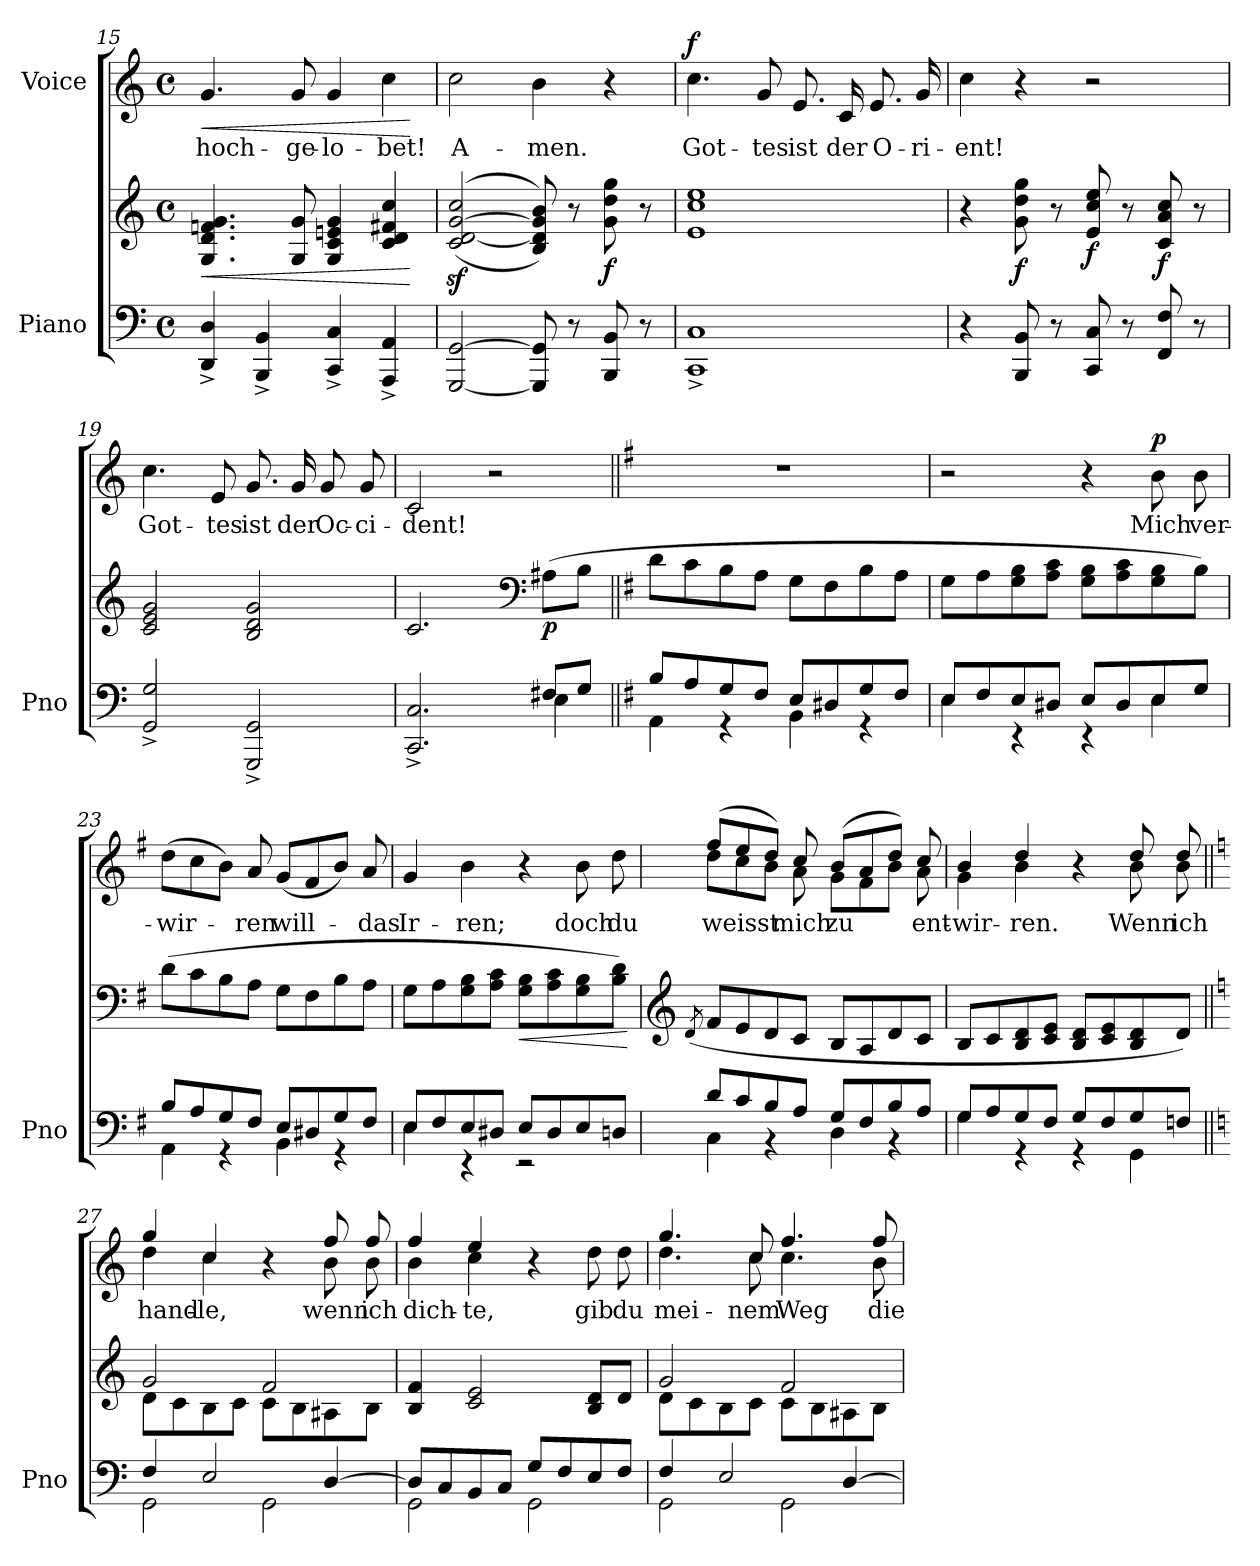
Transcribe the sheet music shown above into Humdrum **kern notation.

**kern	**kern	**dynam	**kern	**text	**dynam
*part2	*part2	*part2	*part1	*part1	*part1
*staff3	*staff2	*staff2/3	*staff1	*staff1	*staff1
*I"Piano	*	*	*I"Voice	*	*
*I'Pno	*	*	*	*	*
*clefF4	*clefG2	*	*clefG2	*	*
*k[]	*k[]	*	*k[]	*	*
*M4/4	*M4/4	*	*M4/4	*	*
*met(c)	*met(c)	*	*met(c)	*	*
=15	=15	=15	=15	=15	=15
!	!	!LO:HP:b	!	!	!LO:HP:b
4DD/^ 4D/^	4.G/ 4.d/ 4.fn/ 4.g/	<	4.g/	hoch-	<
4BBB/^ 4BB/^	.	.	.	.	.
.	8G/ 8g/	.	8g/	-ge-	.
4CC/^ 4C/^	4G/ 4c/ 4en/ 4g/	.	4g/	-lo-	.
4AAA/^ 4AA/^	4c/ 4d/ 4f#X/ 4cc/	.	4cc\	-bet!	.
.	.	[	.	.	[
=16	=16	=16	=16	=16	=16
[2GGG/ [2GG/	(<(2c/z< [<2d/z< [>2g/z< 2cc/z<	.	2cc\	A-	.
8GGG/] 8GG/]	8B/ 8d/] 8g/] 8b/))	.	4b\	-men.	.
8r	8r	.	.	.	.
!	!	!LO:DY:b	!	!	!
8BBB/ 8BB/	8g\ 8dd\ 8gg\	f	4r	.	.
8r	8r	.	.	.	.
=17	=17	=17	=17	=17	=17
!	!	!	!	!	!LO:DY:a
1CC^> 1C^>	1e 1cc 1ee	.	4.cc\	Got-	f
.	.	.	8g/	-tes	.
.	.	.	8.e/	ist	.
.	.	.	16c/	der	.
.	.	.	8.e/	O-	.
.	.	.	16g/	-ri-	.
=18	=18	=18	=18	=18	=18
4r	4r	.	4cc\	-ent!	.
!	!	!LO:DY:b	!	!	!
8BBB/ 8BB/	8g\ 8dd\ 8gg\	f	4r	.	.
8r	8r	.	.	.	.
!	!	!LO:DY:b	!	!	!
8CC/ 8C/	8e/ 8cc/ 8ee/	f	2r	.	.
8r	8r	.	.	.	.
!	!	!LO:DY:b	!	!	!
8FF/ 8F/	8c/ 8a/ 8cc/	f	.	.	.
8r	8r	.	.	.	.
=19	=19	=19	=19	=19	=19
2GG/^> 2G/^>	2c/ 2e/ 2g/	.	4.cc\	Got-	.
.	.	.	8e/	-tes	.
2GGG/^> 2GG/^>	2B/ 2d/ 2g/	.	8.g/	ist	.
.	.	.	16g/	der	.
.	.	.	8g/	Oc-	.
.	.	.	8g/	-ci-	.
=20	=20	=20	=20	=20	=20
*^	*	*	*	*	*
2.CC/^> 2.C/^>	2.ryy	2.c/	.	2c/	-dent!	.
.	.	.	.	2r	.	.
*	*	*clefF4	*	*	*	*
!	!	!	!LO:DY:b	!	!	!
8F#X/L	4E\	(8A#X\L	p	.	.	.
8G/J	.	8B\J	.	.	.	.
=21||	=21||	=21||	=21||	=21||	=21||	=21||
*k[f#]	*	*k[f#]	*	*k[f#]	*	*
8B/L	4AA\	8d\L	.	1r	.	.
8A/	.	8c\	.	.	.	.
8G/	4r	8B\	.	.	.	.
8F#/J	.	8A\J	.	.	.	.
8E/L	4BB\	8G\L	.	.	.	.
8D#X/	.	8F#\	.	.	.	.
8G/	4r	8B\	.	.	.	.
8F#/J	.	8A\J	.	.	.	.
=22	=22	=22	=22	=22	=22	=22
8E/L	4E\	8G\L	.	2r	.	.
8F#/	.	8A\	.	.	.	.
8E/	4r	8G\ 8B\	.	.	.	.
8D#X/J	.	8A\ 8c\J	.	.	.	.
8E/L	4r	8G\ 8B\L	.	4r	.	.
8D#/	.	8A\ 8c\	.	.	.	.
!	!	!	!	!	!	!LO:DY:a
8E/	4E\	8G\ 8B\	.	8b\	Mich	p
8G/J	.	8B\J)	.	8b\	ver-	.
=23	=23	=23	=23	=23	=23	=23
8B/L	4AA\	(8d\L	.	(8dd\L	-wir-	.
8A/	.	8c\	.	8cc\	.	.
8G/	4r	8B\	.	8b\J)	.	.
8F#/J	.	8A\J	.	8a/	-ren	.
8E/L	4BB\	8G\L	.	(8g/L	will-	.
8D#X/	.	8F#\	.	8f#/	.	.
8G/	4r	8B\	.	8b/J)	.	.
8F#/J	.	8A\J	.	8a/	-das	.
=24	=24	=24	=24	=24	=24	=24
8E/L	4E\	8G\L	.	4g/	Ir-	.
8F#/	.	8A\	.	.	.	.
8E/	4r	8G\ 8B\	.	4b\	-ren;	.
8D#X/J	.	8A\ 8c\J	.	.	.	.
!	!	!	!LO:HP:b	!	!	!
8E/L	2r	8G\ 8B\L	<	4r	.	.
8D#/	.	8A\ 8c\	.	.	.	.
8E/	.	8G\ 8B\	.	8b\	doch	.
8Dn/J	.	8B\ 8d\J)	.	8dd\	du	.
*v	*v	*	*	*	*	*
.	.	[	.	.	.
=25	=25	=25	=25	=25	=25
*	*clefG2	*	*	*	*
.	(<8qd/	.	.	.	.
*^	*	*	*^	*	*
8d/L	4C\	8f#/L	.	(8ff#/L	8dd\L	weisst	.
8c/	.	8e/	.	8ee/	8cc\	.	.
8B/	4r	8d/	.	8dd/J)	8b\J	.	.
8A/J	.	8c/J	.	8cc/	8a\	mich	.
8G/L	4D\	8B/L	.	(8b/L	8g\L	zu	.
8F#/	.	8A/	.	8a/	8f#\	.	.
8B/	4r	8d/	.	8dd/J)	8b\J	.	.
8A/J	.	8c/J	.	8cc/	8a\	ent-	.
=26	=26	=26	=26	=26	=26	=26	=26
8G/L	4G\	8B/L	.	4b/	4g\	-wir-	.
8A/	.	8c/	.	.	.	.	.
8G/	4r	8B/ 8d/	.	4dd/	4b\	-ren.	.
8F#/J	.	8c/ 8e/J	.	.	.	.	.
8G/L	4r	8B/ 8d/L	.	4r	4ryy	.	.
8F#/	.	8c/ 8e/	.	.	.	.	.
8G/	4GG\	8B/ 8d/	.	8dd/	8b\	Wenn	.
8Fn/J	.	8d/J)	.	8dd/	8b\	ich	.
=27||	=27||	=27||	=27||	=27||	=27||	=27||	=27||
*k[]	*	*k[]	*	*k[]	*	*	*
*	*	*^	*	*	*	*	*
4F/	2GG\	2g::/	8d\L	.	4gg/	4dd\	hand-	.
.	.	.	8c\	.	.	.	.	.
2E/	.	.	8B\	.	4cc/	4cc\	-le,	.
.	.	.	8c\J	.	.	.	.	.
.	2GG\	2f::/	8c\L	.	4r	4ryy	.	.
.	.	.	8B\	.	.	.	.	.
[4D/	.	.	8A#X\	.	8ff/	8b\	wenn	.
.	.	.	8B\J	.	8ff/	8b\	ich	.
*	*	*v	*v	*	*	*	*	*
=28	=28	=28	=28	=28	=28	=28	=28
8D/L]	2GG\	4B/ 4f/	.	4ff/	4b\	dich-	.
8C/	.	.	.	.	.	.	.
8BB/	.	2c/ 2e/	.	4ee/	4cc\	-te,	.
8C/J	.	.	.	.	.	.	.
8G/L	2GG\	.	.	4r	2ryy	.	.
8F/	.	.	.	.	.	.	.
8E/	.	8B/ 8d/L	.	8dd\	.	gib	.
8F/J	.	8d/J	.	8dd\	.	du	.
=29	=29	=29	=29	=29	=29	=29	=29
*	*	*^	*	*	*	*	*
4F/	2GG\	2g::/	8d\L	.	4.gg/	4.dd\	mei-	.
.	.	.	8c\	.	.	.	.	.
2E/	.	.	8B\	.	.	.	.	.
.	.	.	8c\J	.	8cc/	8cc\	-nem	.
.	2GG\	2f::/	8c\L	.	4.ff/	4.cc\	Weg	.
.	.	.	8B\	.	.	.	.	.
[4D/	.	.	8A#X\	.	.	.	.	.
.	.	.	8B\J	.	8ff/	8b\	die	.
*v	*v	*	*	*	*v	*v	*	*
*	*v	*v	*	*	*	*
=	=	=	=	=	=
*-	*-	*-	*-	*-	*-
